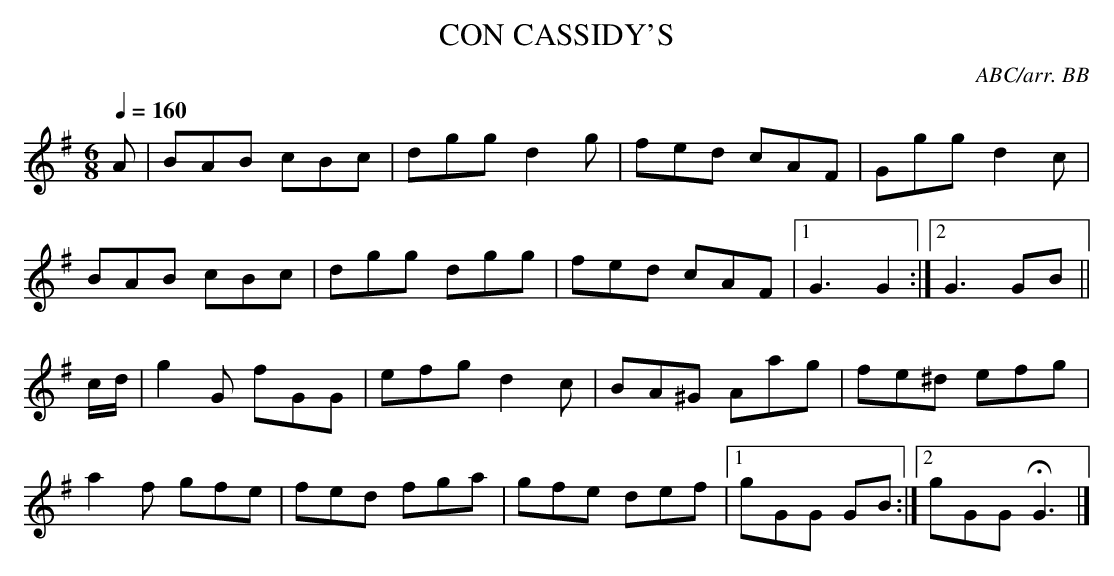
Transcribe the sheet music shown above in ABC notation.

X:1
T:CON CASSIDY'S
C:ABC/arr. BB
Q:1/4=160
L:1/8
M:6/8
K:G
A|BAB cBc|dgg d2g|fed cAF|Ggg d2c|
BAB cBc|dgg dgg|fed cAF|1 G3 G2:|\
[2 G3 GB||
c/d/|g2 G fGG|efg d2 c|BA^G Aag|fe^d efg|
a2 f gfe|fed fga|gfe def|1 gGG GB:|2 gGG HG3|]
